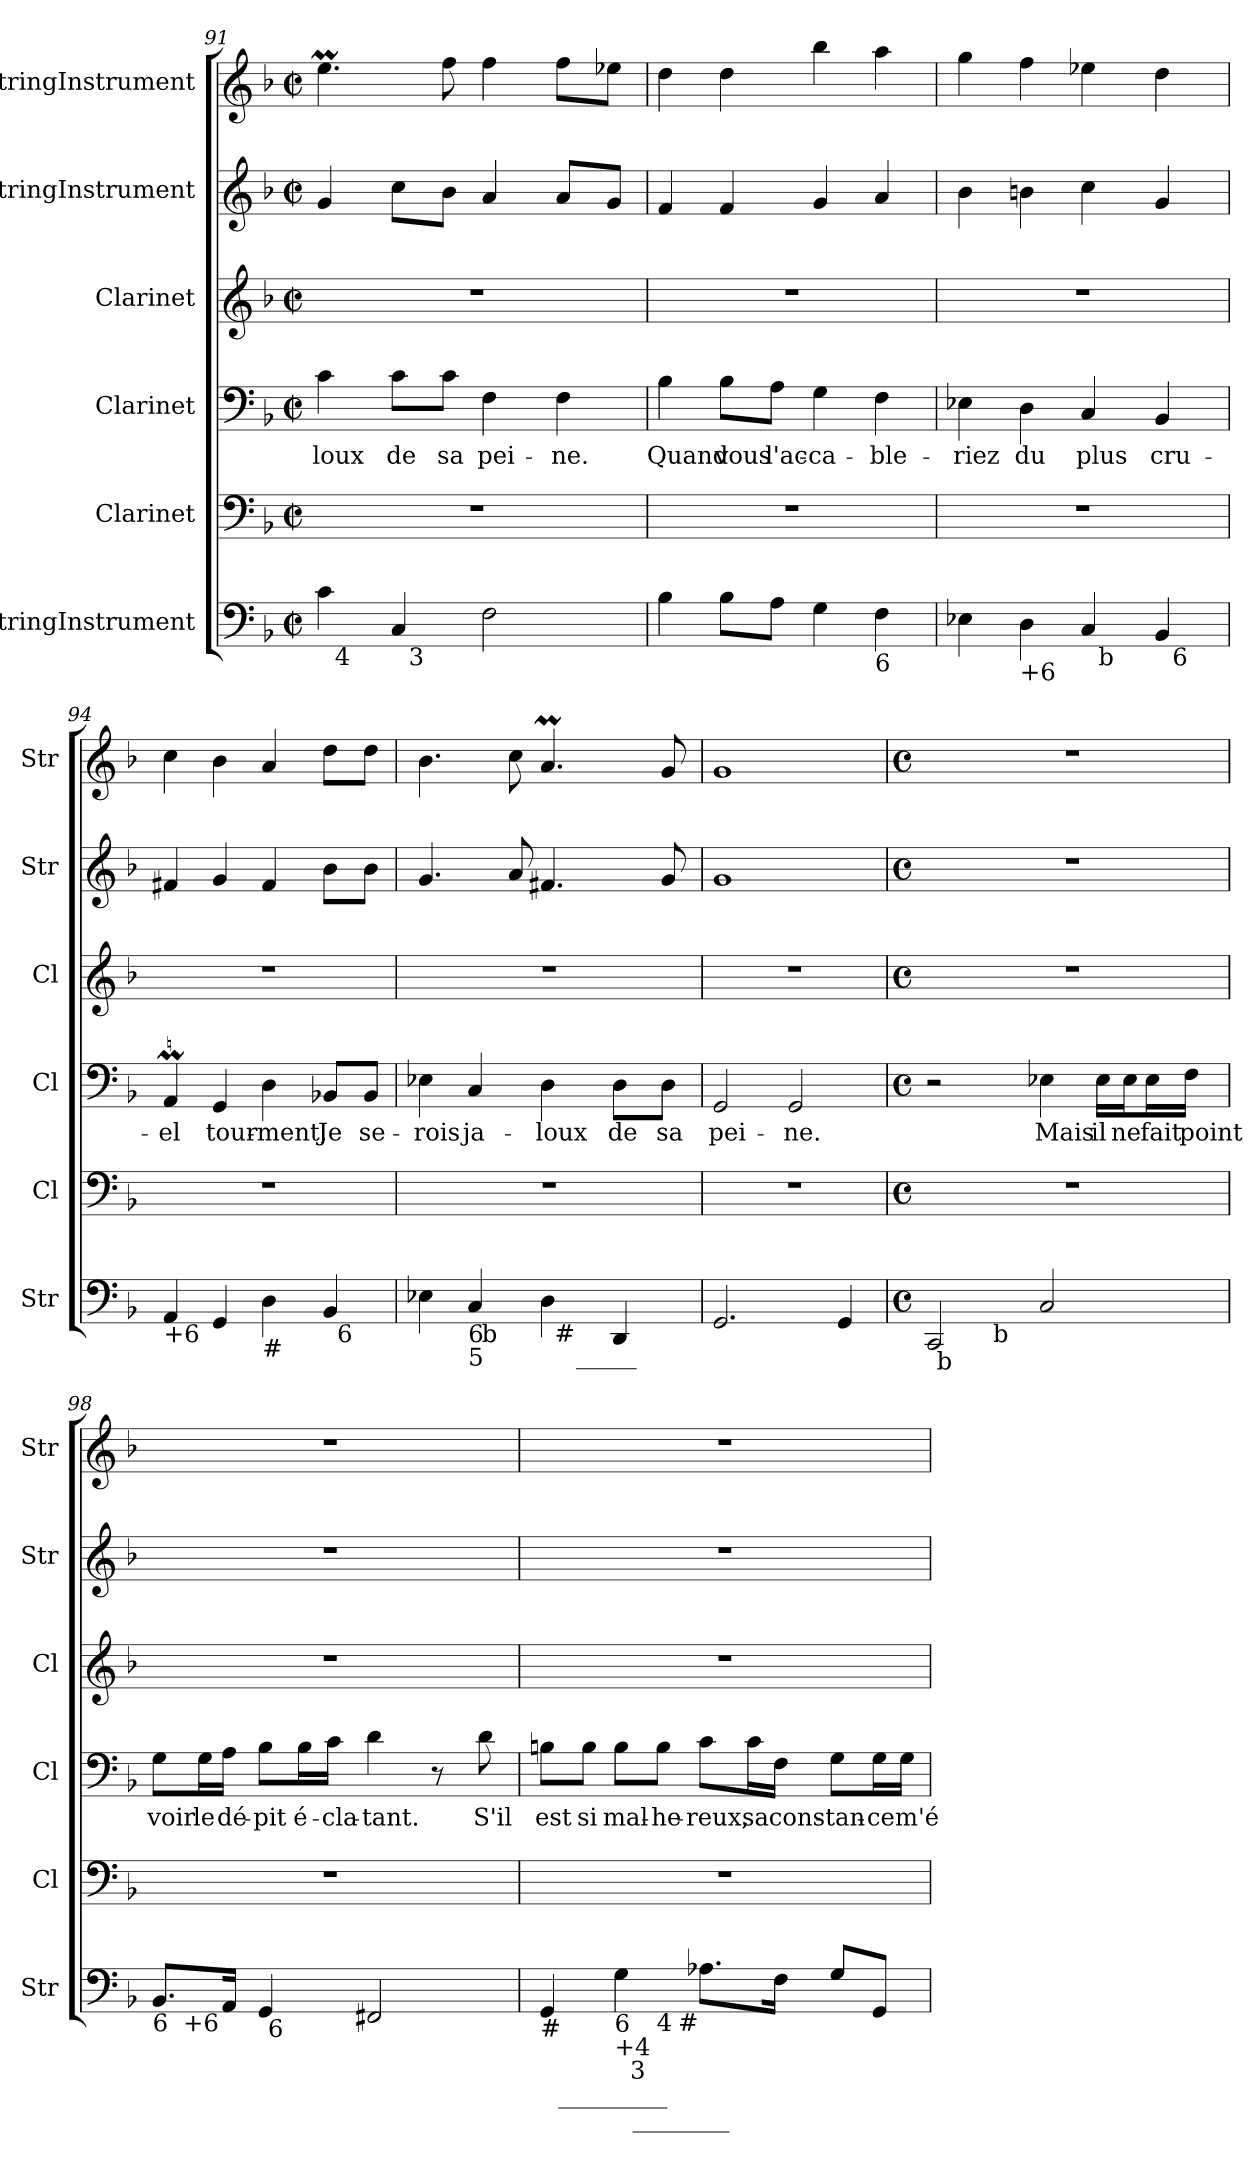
**kern	**kern	**kern	**text	**kern	**kern	**kern
*part6	*part5	*part4	*part4	*part3	*part2	*part1
*staff6	*staff5	*staff4	*staff4	*staff3	*staff2	*staff1
*I"StringInstrument	*I"Clarinet	*I"Clarinet	*	*I"Clarinet	*I"StringInstrument	*I"StringInstrument
*I'Str	*I'Cl	*I'Cl	*	*I'Cl	*I'Str	*I'Str
*clefF4	*clefF4	*clefF4	*	*clefG2	*clefG2	*clefG2
*	*ITrd1c2	*ITrd1c2	*	*ITrd1c2	*	*
*k[b-]	*k[b-e-a-]	*k[b-e-a-]	*	*k[b-e-a-]	*k[b-]	*k[b-]
*F:	*E-:	*E-:	*	*E-:	*F:	*F:
*M2/2	*M2/2	*M2/2	*	*M2/2	*M2/2	*M2/2
*met(c|)	*met(c|)	*met(c|)	*	*met(c|)	*met(c|)	*met(c|)
=91	=91	=91	=91	=91	=91	=91
*^	*	*	*	*	*	*
*	*^	*	*	*	*	*	*
4c\	32ryy	4ryy	1r	4B-\	-loux	1r	4g/	4.eem\
!	!LO:TX:b:t=4	!	!	!	!	!	!	!
.	2ryy	.	.	.	.	.	.	.
4C/	.	32ryy	.	8B-\L	de	.	8cc\L	.
!	!	!LO:TX:b:t=3	!	!	!	!	!	!
.	.	2ryy	.	.	.	.	.	.
.	.	.	.	8B-\J	sa	.	8b-\J	8ff\
2F\	.	.	.	4E-\	pei-	.	4a/	4ff\
.	4...ryy	.	.	.	.	.	.	.
.	.	.	.	4E-\	-ne.	.	8a/L	8ff\L
.	.	8..ryy	.	.	.	.	.	.
.	.	.	.	.	.	.	8g/J	8ee-X\J
*v	*v	*v	*	*	*	*	*	*
!!LO:PB:g=z
=92	=92	=92	=92	=92	=92	=92
4B-\	1r	4A-\	Quand	1r	4f/	4dd\
8B-\L	.	8A-\L	vous	.	4f/	4dd\
8A\J	.	8G\J	l'ac-	.	.	.
4G\	.	4F\	-ca-	.	4g/	4bb-\
!LO:TX:b:t=6	!	!	!	!	!	!
4F\	.	4E-\	-ble-	.	4a/	4aa\
=93	=93	=93	=93	=93	=93	=93
*^	*	*	*	*	*	*
*	*^	*	*	*	*	*	*
4E-X\	2ryy	2ryy	1r	4D-X\	-riez	1r	4b-\	4gg\
!LO:TX:b:t=+6	!	!	!	!	!	!	!	!
4D\	.	.	.	4C\	du	.	4bn\	4ff\
4C/	32ryy	4ryy	.	4BB-/	plus	.	4cc\	4ee-X\
!	!LO:TX:b:t=b	!	!	!	!	!	!	!
.	4...ryy	.	.	.	.	.	.	.
4BB-/	.	32ryy	.	4AA-/	cru-	.	4g/	4dd\
!	!	!LO:TX:b:t=6	!	!	!	!	!	!
.	.	8..ryy	.	.	.	.	.	.
=94	=94	=94	=94	=94	=94	=94	=94	=94
!LO:TX:b:t=+6	!	!	!	!	!	!	!	!
*	*v	*v	*	*	*	*	*	*
4AA/	2ryy	1r	4GGM/	-el	1r	4f#X/	4cc\
4GG/	.	.	4FF/	tour-	.	4g/	4b-\
!LO:TX:b:t=#	!	!	!	!	!	!	!
4D\	4ryy	.	4C\	-ment,	.	4f#/	4a/
4BB-/	32ryy	.	8AA-/L	Je	.	8b-\L	8dd\L
!	!LO:TX:b:t=6	!	!	!	!	!	!
.	8..ryy	.	.	.	.	.	.
.	.	.	8AA-/J	se-	.	8b-\J	8dd\J
=95	=95	=95	=95	=95	=95	=95	=95
*^	*^	*	*	*	*	*	*
4E-X\	4ryy	2ryy	2ryy	1r	4D-X\	-rois	1r	4.g/	4.b-\
!LO:TX:b:t=6\n5	!	!	!	!	!	!	!	!	!
4C/	32ryy	.	.	.	4BB-/	ja-	.	.	.
!	!LO:TX:b:t=b	!	!	!	!	!	!	!	!
.	2ryy	.	.	.	.	.	.	.	.
.	.	.	.	.	.	.	.	8a/	8cc\
4D\	.	32ryy	16.ryy	.	4C\	-loux	.	4.f#X/	4.am/
!	!	!LO:TX:b:t=#	!	!	!	!	!	!	!
.	.	4...ryy	.	.	.	.	.	.	.
!	!	!	!LO:TX:b:t=_____	!	!	!	!	!	!
.	.	.	4ryy	.	.	.	.	.	.
4DD/	.	.	.	.	8C\L	de	.	.	.
.	8..ryy	.	.	.	.	.	.	.	.
.	.	.	8ryy	.	.	.	.	.	.
.	.	.	.	.	8C\J	sa	.	8g/	8g/
.	.	.	32ryy	.	.	.	.	.	.
*v	*v	*v	*v	*	*	*	*	*	*
!!LO:LB:g=z
=96	=96	=96	=96	=96	=96	=96
2.GG/	1r	2FF/	pei-	1r	1g	1g
.	.	2FF/	-ne.	.	.	.
4GG/	.	.	.	.	.	.
=97	=97	=97	=97	=97	=97	=97
*M4/4	*M4/4	*M4/4	*	*M4/4	*M4/4	*M4/4
*met(c)	*met(c)	*met(c)	*	*met(c)	*met(c)	*met(c)
*^	*	*	*	*	*	*
*	*^	*	*	*	*	*	*
2CC/	64ryy	4ryy	1r	2r	.	1r	1r	1r
!	!LO:TX:b:t=b	!	!	!	!	!	!	!
.	2ryy	.	.	.	.	.	.	.
.	.	64ryy	.	.	.	.	.	.
!	!	!LO:TX:b:t=b	!	!	!	!	!	!
.	.	2ryy	.	.	.	.	.	.
2C/	.	.	.	4D-X\	Mais	.	.	.
.	4ryy	.	.	.	.	.	.	.
.	.	.	.	16D-\LL	il	.	.	.
.	8...ryy	8...ryy	.	.	.	.	.	.
.	.	.	.	16D-\J	ne	.	.	.
.	.	.	.	16D-\L	fait	.	.	.
.	.	.	.	16E-\JJ	point	.	.	.
=98	=98	=98	=98	=98	=98	=98	=98	=98
!LO:TX:b:t=6	!	!	!	!	!	!	!	!
8.BB-/L	16.ryy	4ryy	1r	8F\L	voir	1r	1r	1r
!	!LO:TX:b:t=+6	!	!	!	!	!	!	!
.	2ryy	.	.	.	.	.	.	.
.	.	.	.	16F\L	le	.	.	.
16AA/Jk	.	.	.	16G\JJ	dé-	.	.	.
4GG/	.	64ryy	.	8A-\L	-pit	.	.	.
!	!	!LO:TX:b:t=6	!	!	!	!	!	!
.	.	2ryy	.	.	.	.	.	.
.	.	.	.	16A-\L	é-	.	.	.
.	.	.	.	16B-\JJ	-cla-	.	.	.
2FF#X/	.	.	.	4c\	-tant.	.	.	.
.	4ryy	.	.	.	.	.	.	.
.	.	.	.	8r	.	.	.	.
.	.	8...ryy	.	.	.	.	.	.
.	8ryy	.	.	.	.	.	.	.
.	.	.	.	8c\	S'il	.	.	.
.	32ryy	.	.	.	.	.	.	.
!!LO:PB:g=z
=99	=99	=99	=99	=99	=99	=99	=99	=99
!LO:TX:b:t=#	!	!	!	!	!	!	!	!
*	*^	*^	*	*	*	*	*	*
*	*	*	*	*	*	*	*	*	*	*
4GG/	32.ryy	4ryy	4.ryy	4..ryy	1r	8An\L	est	1r	1r	1r
!	!LO:TX:b:t=_________	!	!	!	!	!	!	!	!	!
.	2ryy	.	.	.	.	.	.	.	.	.
.	.	.	.	.	.	8A\J	si	.	.	.
!LO:TX:b:t=6\n+4\n  3	!	!	!	!	!	!	!	!	!	!
4G\	.	32.ryy	.	.	.	8A\L	mal-	.	.	.
!	!	!LO:TX:b:t=________	!	!	!	!	!	!	!	!
.	.	2ryy	.	.	.	.	.	.	.	.
!	!	!	!LO:TX:b:t=4	!	!	!	!	!	!	!
.	.	.	2ryy	.	.	8A\J	-he-	.	.	.
!	!	!	!	!LO:TX:b:t=#	!	!	!	!	!	!
.	.	.	.	2ryy	.	.	.	.	.	.
8.A-X\L	.	.	.	.	.	8B-\L	-reux,	.	.	.
.	4ryy	.	.	.	.	.	.	.	.	.
.	.	.	.	.	.	16B-\L	sa	.	.	.
16F\Jk	.	.	.	.	.	16E-\JJ	cons-	.	.	.
8G/L	.	.	.	.	.	8F\L	-tan-	.	.	.
.	8ryy	8ryy	.	.	.	.	.	.	.	.
8GG/J	.	.	8ryy	.	.	16F\L	-ce	.	.	.
.	16ryy	16ryy	.	.	.	.	.	.	.	.
.	.	.	.	16ryy	.	16F\JJ	m'é-	.	.	.
.	64ryy	64ryy	.	.	.	.	.	.	.	.
*v	*v	*v	*v	*v	*	*	*	*	*	*
=	=	=	=	=	=	=
*-	*-	*-	*-	*-	*-	*-
